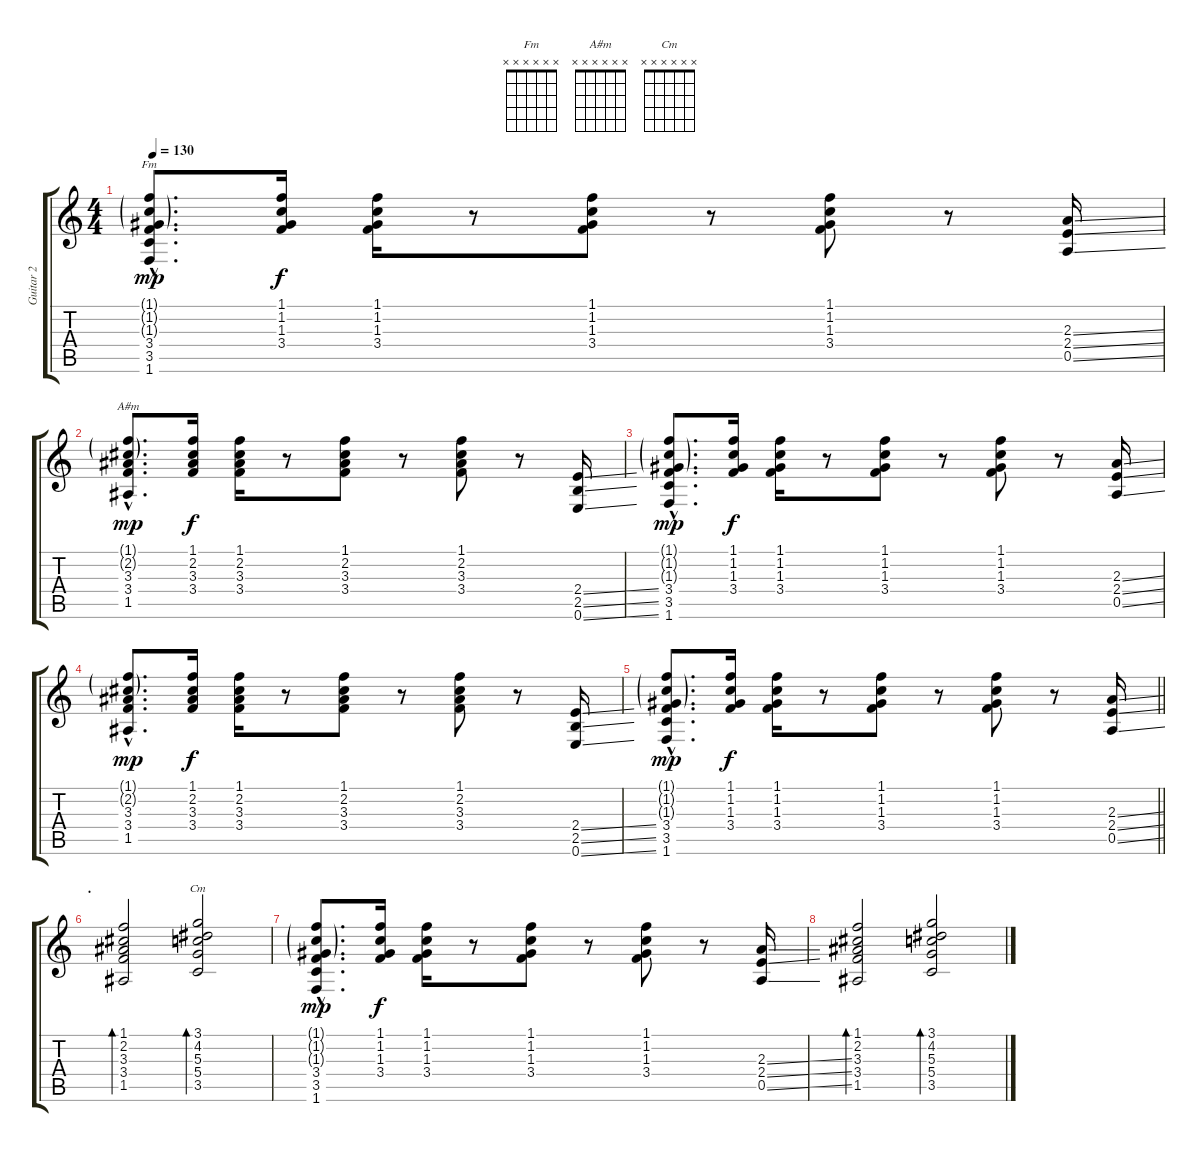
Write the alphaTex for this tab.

\track ("Guitar 2" "Guitar 2") {instrument acousticguitarnylon}
\staff {score tabs}
\tuning (E4 B3 G3 D3 A2 E2) {hide}
\chord ("Fm" x x x x x x)
\chord ("A#m" x x x x x x)
\chord ("Cm" x x x x x x)
\ts (4 4)
\tempo 130
\clef g2
\ks c
(1.1{g hac} 1.2{g hac} 1.3{g hac} 3.4{hac} 3.5{hac} 1.6{hac}).8{d ch "Fm" dy mp} (1.1 1.2 1.3 3.4).16{dy f} (1.1 1.2 1.3 3.4).16 r.8 (1.1 1.2 1.3 3.4).8 r.8 (1.1 1.2 1.3 3.4).8 r.8 (2.3{ss} 2.4{ss} 0.5{ss}).16 |
(1.1{g hac} 2.2{g hac} 3.3{hac} 3.4{hac} 1.5{hac}).8{d ch "A#m" dy mp} (1.1 2.2 3.3 3.4).16{dy f} (1.1 2.2 3.3 3.4).16 r.8 (1.1 2.2 3.3 3.4).8 r.8 (1.1 2.2 3.3 3.4).8 r.8 (2.4{ss} 2.5{ss} 0.6{ss}).16 |
(1.1{g hac} 1.2{g hac} 1.3{g hac} 3.4{hac} 3.5{hac} 1.6{hac}).8{d dy mp} (1.1 1.2 1.3 3.4).16{dy f} (1.1 1.2 1.3 3.4).16 r.8 (1.1 1.2 1.3 3.4).8 r.8 (1.1 1.2 1.3 3.4).8 r.8 (2.3{ss} 2.4{ss} 0.5{ss}).16 |
(1.1{g hac} 2.2{g hac} 3.3{hac} 3.4{hac} 1.5{hac}).8{d dy mp} (1.1 2.2 3.3 3.4).16{dy f} (1.1 2.2 3.3 3.4).16 r.8 (1.1 2.2 3.3 3.4).8 r.8 (1.1 2.2 3.3 3.4).8 r.8 (2.4{ss} 2.5{ss} 0.6{ss}).16 |
\barLineRight lightlight
(1.1{g hac} 1.2{g hac} 1.3{g hac} 3.4{hac} 3.5{hac} 1.6{hac}).8{d dy mp} (1.1 1.2 1.3 3.4).16{dy f} (1.1 1.2 1.3 3.4).16 r.8 (1.1 1.2 1.3 3.4).8 r.8 (1.1 1.2 1.3 3.4).8 r.8 (2.3{ss} 2.4{ss} 0.5{ss}).16 |
\section ("" ".")
(1.1 2.2 3.3 3.4 1.5).2{bd 60} (3.1 4.2 5.3 5.4 3.5).2{bd 60 ch "Cm"} |
(1.1{g hac} 1.2{g hac} 1.3{g hac} 3.4{hac} 3.5{hac} 1.6{hac}).8{d dy mp} (1.1 1.2 1.3 3.4).16{dy f} (1.1 1.2 1.3 3.4).16 r.8 (1.1 1.2 1.3 3.4).8 r.8 (1.1 1.2 1.3 3.4).8 r.8 (2.3{ss} 2.4{ss} 0.5{ss}).16 |
(1.1 2.2 3.3 3.4 1.5).2{bd 60} (3.1 4.2 5.3 5.4 3.5).2{bd 60}
